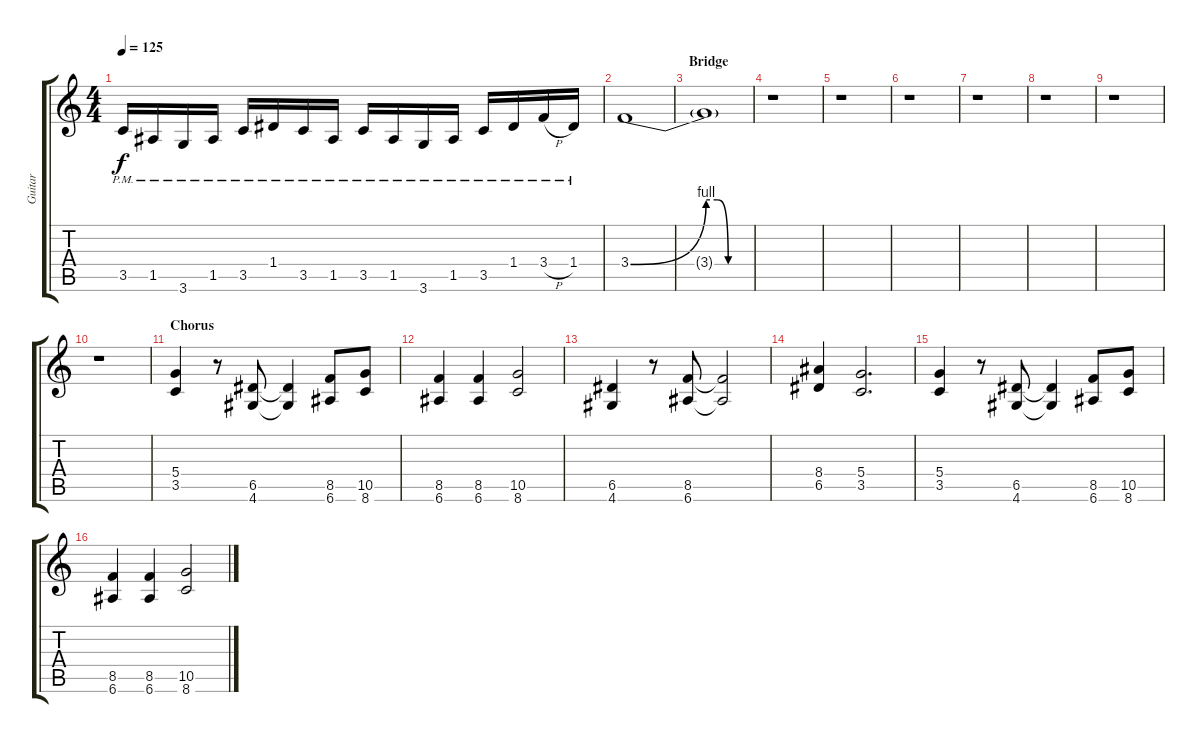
\track ("Guitar" "Guitar") {instrument distortionguitar}
\staff {score tabs}
\tuning (E4 B3 G3 D3 A2 E2) {hide}
\ts (4 4)
\tempo 125
\clef g2
\ks c
3.5{pm}.16{dy f} 1.5{pm}.16 3.6{pm}.16 1.5{pm}.16 3.5{pm}.16 1.4{pm}.16 3.5{pm}.16 1.5{pm}.16 3.5{pm}.16 1.5{pm}.16 3.6{pm}.16 1.5{pm}.16 3.5{pm}.16 1.4{pm}.16 3.4{h pm}.16 1.4{pm}.16 |
3.4{be (bend 0 0 60 4)}.1 |
\section ("" "Bridge")
3.4{be (custom 0 4 15 4 30 0 60 0) t}.1 |
r.1 |
r.1 |
r.1 |
r.1 |
r.1 |
r.1 |
r.1 |
\section ("" "Chorus")
(5.4 3.5).4 r.8 (6.5 4.6).8 (6.5{t} 4.6{t}).4 (8.5 6.6).8 (10.5 8.6).8 |
(8.5 6.6).4 (8.5 6.6).4 (10.5 8.6).2 |
(6.5 4.6).4 r.8 (8.5 6.6).8 (8.5{t} 6.6{t}).2 |
(8.4 6.5).4 (5.4 3.5).2{d} |
(5.4 3.5).4 r.8 (6.5 4.6).8 (6.5{t} 4.6{t}).4 (8.5 6.6).8 (10.5 8.6).8 |
(8.5 6.6).4 (8.5 6.6).4 (10.5 8.6).2
